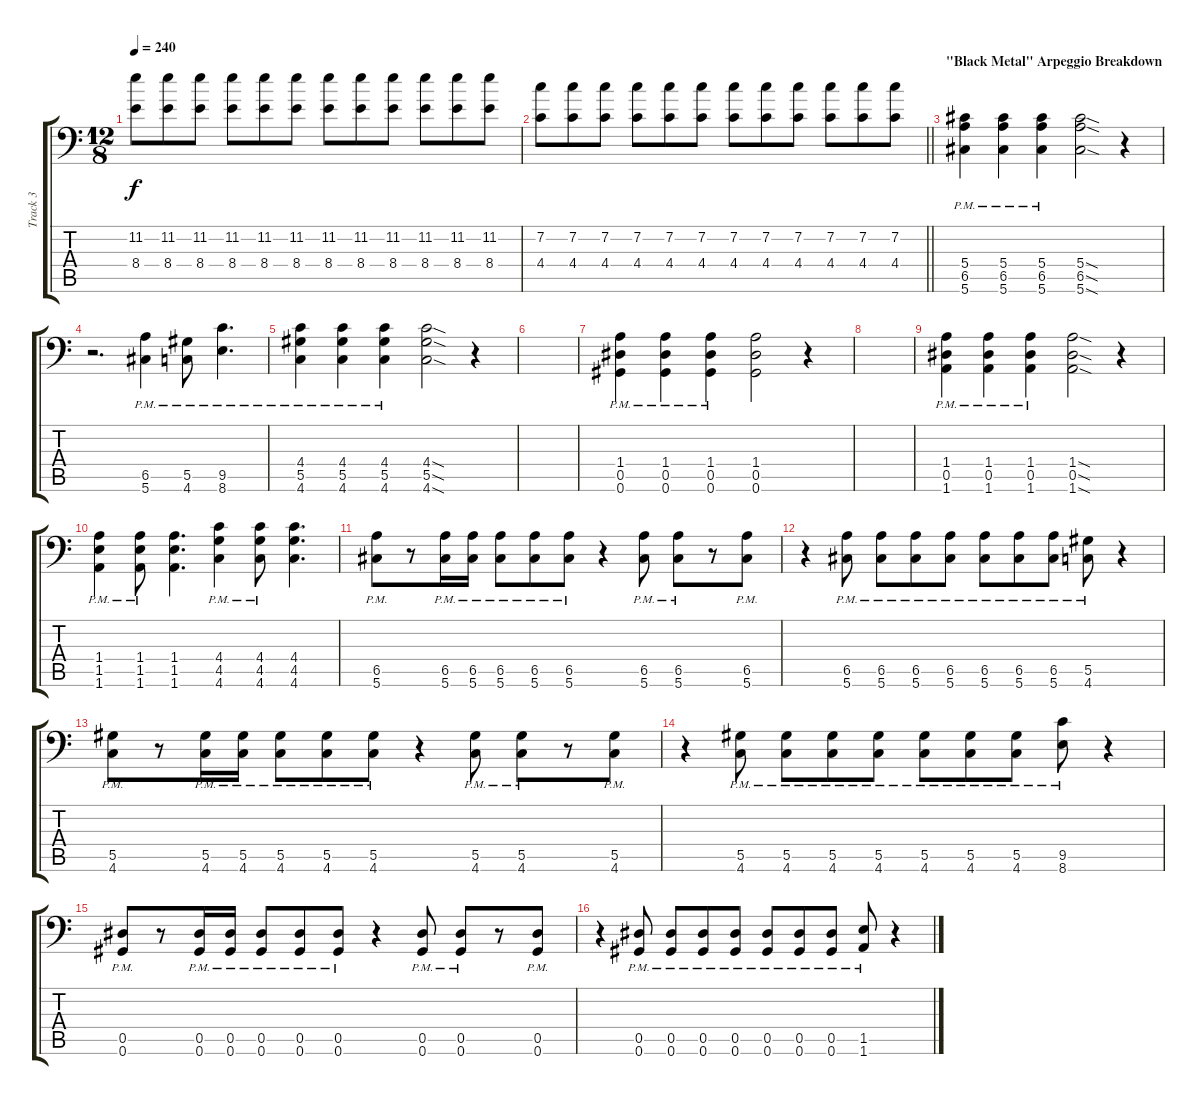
\track ("Track 3" "Track 3") {instrument distortionguitar}
\staff {score tabs}
\tuning (Bb3 F3 Db3 Ab2 Eb2 Ab1) {hide}
\ts (12 8)
\tempo 240
\clef f4
\ks c
(11.2 8.4).8{dy f} (11.2 8.4).8 (11.2 8.4).8 (11.2 8.4).8 (11.2 8.4).8 (11.2 8.4).8 (11.2 8.4).8 (11.2 8.4).8 (11.2 8.4).8 (11.2 8.4).8 (11.2 8.4).8 (11.2 8.4).8 |
\barLineRight lightlight
(7.2 4.4).8 (7.2 4.4).8 (7.2 4.4).8 (7.2 4.4).8 (7.2 4.4).8 (7.2 4.4).8 (7.2 4.4).8 (7.2 4.4).8 (7.2 4.4).8 (7.2 4.4).8 (7.2 4.4).8 (7.2 4.4).8 |
\section ("" "\"Black Metal\" Arpeggio Breakdown")
(5.4{pm} 6.5{pm} 5.6{pm}).4{volume 13} (5.4{pm} 6.5{pm} 5.6{pm}).4 (5.4{pm} 6.5{pm} 5.6{pm}).4 (5.4{sod} 6.5{sod} 5.6{sod}).2 r.4 |
r.2{d} (6.5{pm} 5.6{pm}).4 (5.5{pm} 4.6{pm}).8 (9.5{pm} 8.6{pm}).4{d} |
(4.4{pm} 5.5{pm} 4.6{pm}).4 (4.4{pm} 5.5{pm} 4.6{pm}).4 (4.4{pm} 5.5{pm} 4.6{pm}).4 (4.4{sod} 5.5{sod} 4.6{sod}).2 r.4 |
|
(1.4{pm} 0.5{pm} 0.6{pm}).4 (1.4{pm} 0.5{pm} 0.6{pm}).4 (1.4{pm} 0.5{pm} 0.6{pm}).4 (1.4 0.5 0.6).2 r.4 |
|
(1.4{pm} 0.5{pm} 1.6{pm}).4 (1.4{pm} 0.5{pm} 1.6{pm}).4 (1.4{pm} 0.5{pm} 1.6{pm}).4 (1.4{sod} 0.5{sod} 1.6{sod}).2 r.4 |
(1.4{pm} 1.5{pm} 1.6{pm}).4 (1.4{pm} 1.5{pm} 1.6{pm}).8 (1.4 1.5 1.6).4{d} (4.4{pm} 4.5{pm} 4.6{pm}).4 (4.4{pm} 4.5{pm} 4.6{pm}).8 (4.4 4.5 4.6).4{d} |
(6.5{pm} 5.6{pm}).8 r.8 (6.5{pm} 5.6{pm}).16 (6.5{pm} 5.6{pm}).16 (6.5{pm} 5.6{pm}).8 (6.5{pm} 5.6{pm}).8 (6.5{pm} 5.6{pm}).8 r.4 (6.5{pm} 5.6{pm}).8 (6.5{pm} 5.6{pm}).8 r.8 (6.5{pm} 5.6{pm}).8 |
r.4 (6.5{pm} 5.6{pm}).8 (6.5{pm} 5.6{pm}).8 (6.5{pm} 5.6{pm}).8 (6.5{pm} 5.6{pm}).8 (6.5{pm} 5.6{pm}).8 (6.5{pm} 5.6{pm}).8 (6.5{pm} 5.6{pm}).8 (5.5{pm} 4.6{pm}).8 r.4 |
(5.5{pm} 4.6{pm}).8 r.8 (5.5{pm} 4.6{pm}).16 (5.5{pm} 4.6{pm}).16 (5.5{pm} 4.6{pm}).8 (5.5{pm} 4.6{pm}).8 (5.5{pm} 4.6{pm}).8 r.4 (5.5{pm} 4.6{pm}).8 (5.5{pm} 4.6{pm}).8 r.8 (5.5{pm} 4.6{pm}).8 |
r.4 (5.5{pm} 4.6{pm}).8 (5.5{pm} 4.6{pm}).8 (5.5{pm} 4.6{pm}).8 (5.5{pm} 4.6{pm}).8 (5.5{pm} 4.6{pm}).8 (5.5{pm} 4.6{pm}).8 (5.5{pm} 4.6{pm}).8 (9.5{pm} 8.6{pm}).8 r.4 |
(0.5{pm} 0.6{pm}).8 r.8 (0.5{pm} 0.6{pm}).16 (0.5{pm} 0.6{pm}).16 (0.5{pm} 0.6{pm}).8 (0.5{pm} 0.6{pm}).8 (0.5{pm} 0.6{pm}).8 r.4 (0.5{pm} 0.6{pm}).8 (0.5{pm} 0.6{pm}).8 r.8 (0.5{pm} 0.6{pm}).8 |
r.4 (0.5{pm} 0.6{pm}).8 (0.5{pm} 0.6{pm}).8 (0.5{pm} 0.6{pm}).8 (0.5{pm} 0.6{pm}).8 (0.5{pm} 0.6{pm}).8 (0.5{pm} 0.6{pm}).8 (0.5{pm} 0.6{pm}).8 (1.5{pm} 1.6{pm}).8 r.4
